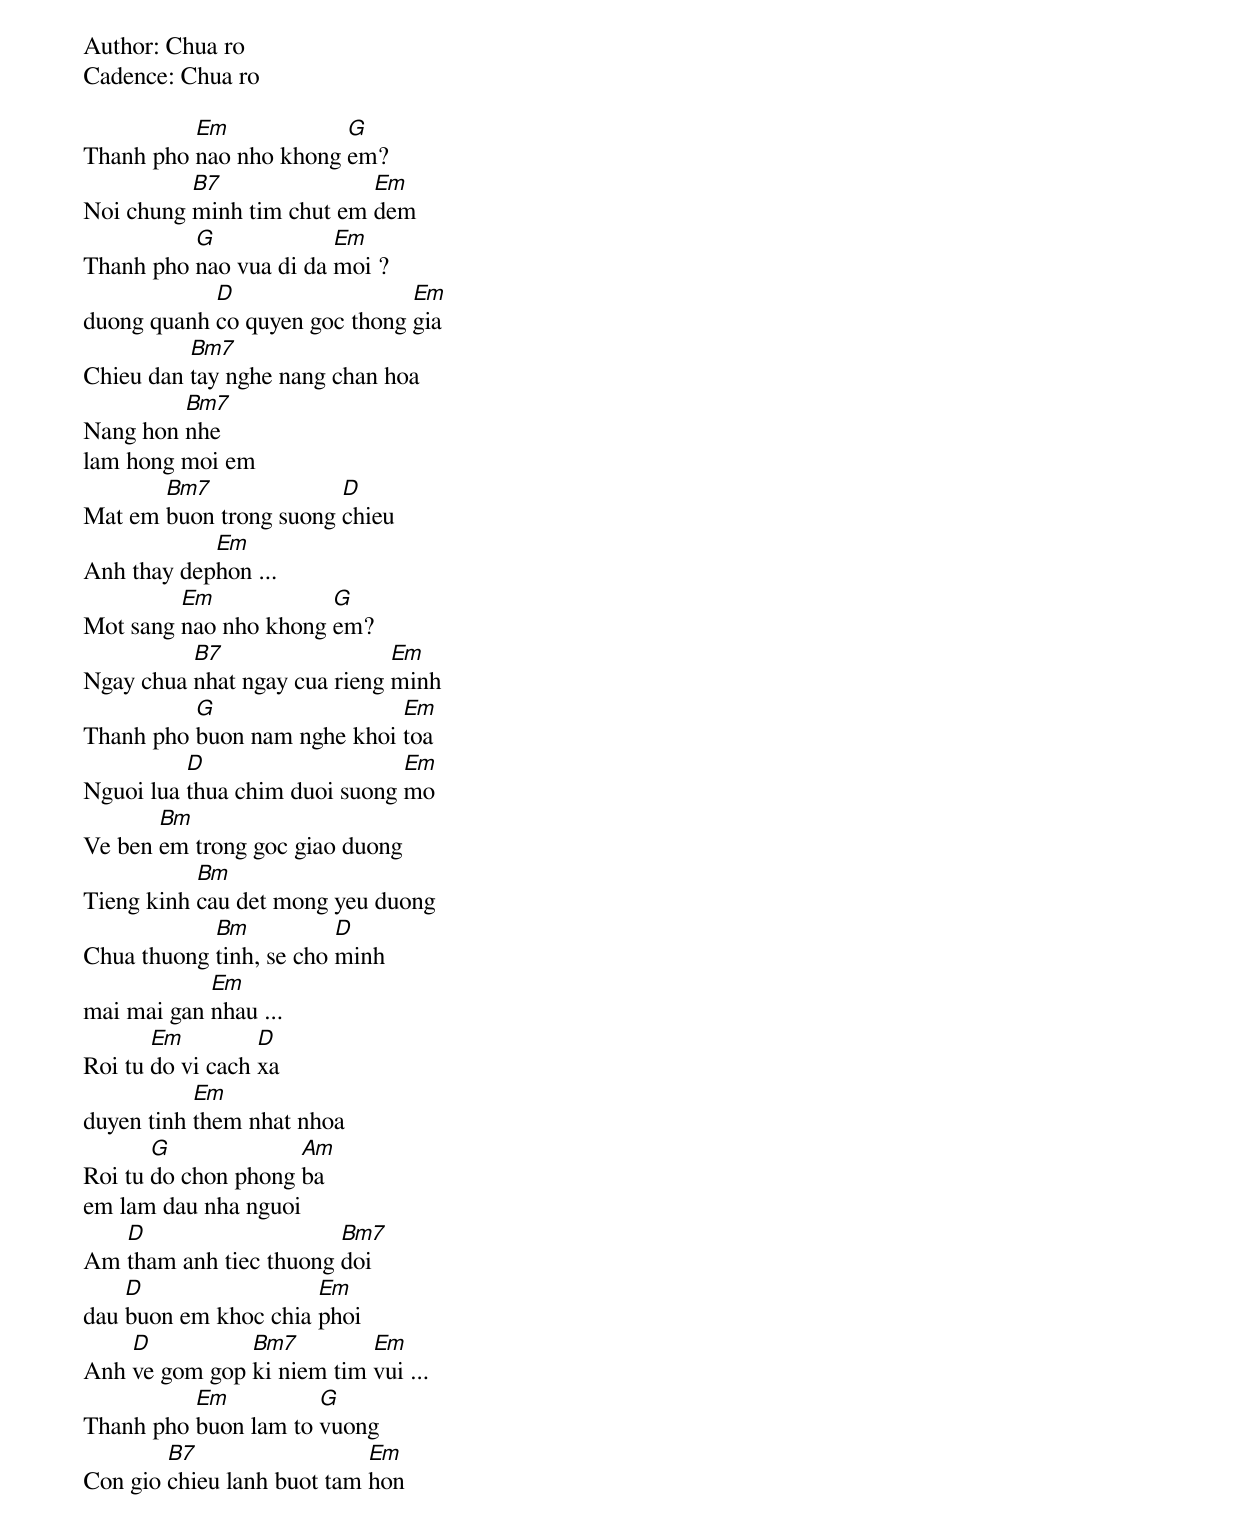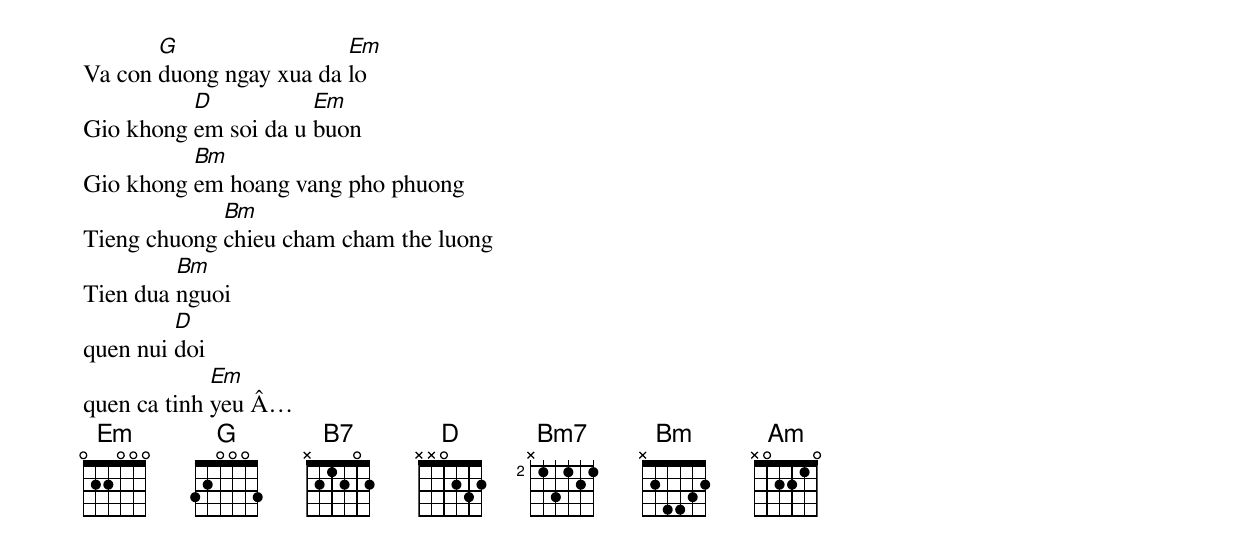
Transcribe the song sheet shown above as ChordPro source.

Author: Chua ro
Cadence: Chua ro

Thanh pho [Em]nao nho khong [G]em?
Noi chung [B7]minh tim chut em [Em]dem
Thanh pho [G]nao vua di da [Em]moi ?
duong quanh [D]co quyen goc thong [Em]gia
Chieu dan [Bm7]tay nghe nang chan hoa
Nang hon [Bm7]nhe
lam hong moi em
Mat em [Bm7]buon trong suong [D]chieu
Anh thay dep[Em]hon ...
Mot sang [Em]nao nho khong [G]em?
Ngay chua [B7]nhat ngay cua rieng [Em]minh
Thanh pho [G]buon nam nghe khoi [Em]toa
Nguoi lua [D]thua chim duoi suong [Em]mo
Ve ben [Bm]em trong goc giao duong
Tieng kinh [Bm]cau det mong yeu duong
Chua thuong [Bm]tinh, se cho [D]minh
mai mai gan [Em]nhau ...
Roi tu [Em]do vi cach [D]xa
duyen tinh [Em]them nhat nhoa
Roi tu [G]do chon phong [Am]ba
em lam dau nha nguoi
Am [D]tham anh tiec thuong [Bm7]doi
dau [D]buon em khoc chia [Em]phoi
Anh [D]ve gom gop [Bm7]ki niem tim [Em]vui ...
Thanh pho [Em]buon lam to [G]vuong
Con gio [B7]chieu lanh buot tam [Em]hon
Va con [G]duong ngay xua da [Em]lo
Gio khong [D]em soi da u [Em]buon
Gio khong [Bm]em hoang vang pho phuong
Tieng chuong [Bm]chieu cham cham the luong
Tien dua [Bm]nguoi
quen nui [D]doi
quen ca tinh [Em]yeu Â…
